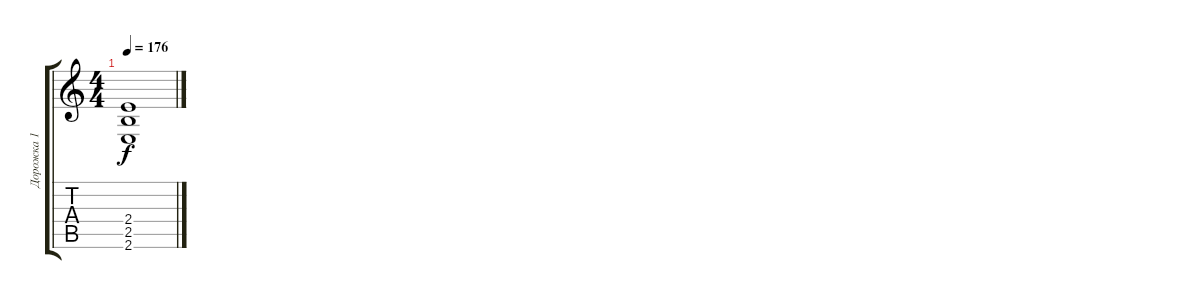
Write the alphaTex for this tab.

\track ("Дорожка 1" "Дорожка 1") {instrument distortionguitar}
\staff {score tabs}
\tuning (E4 B3 G3 D3 A2 D2) {hide}
\ts (4 4)
\tempo 176
\clef g2
\ks c
(2.4 2.5 2.6).1{dy f}
